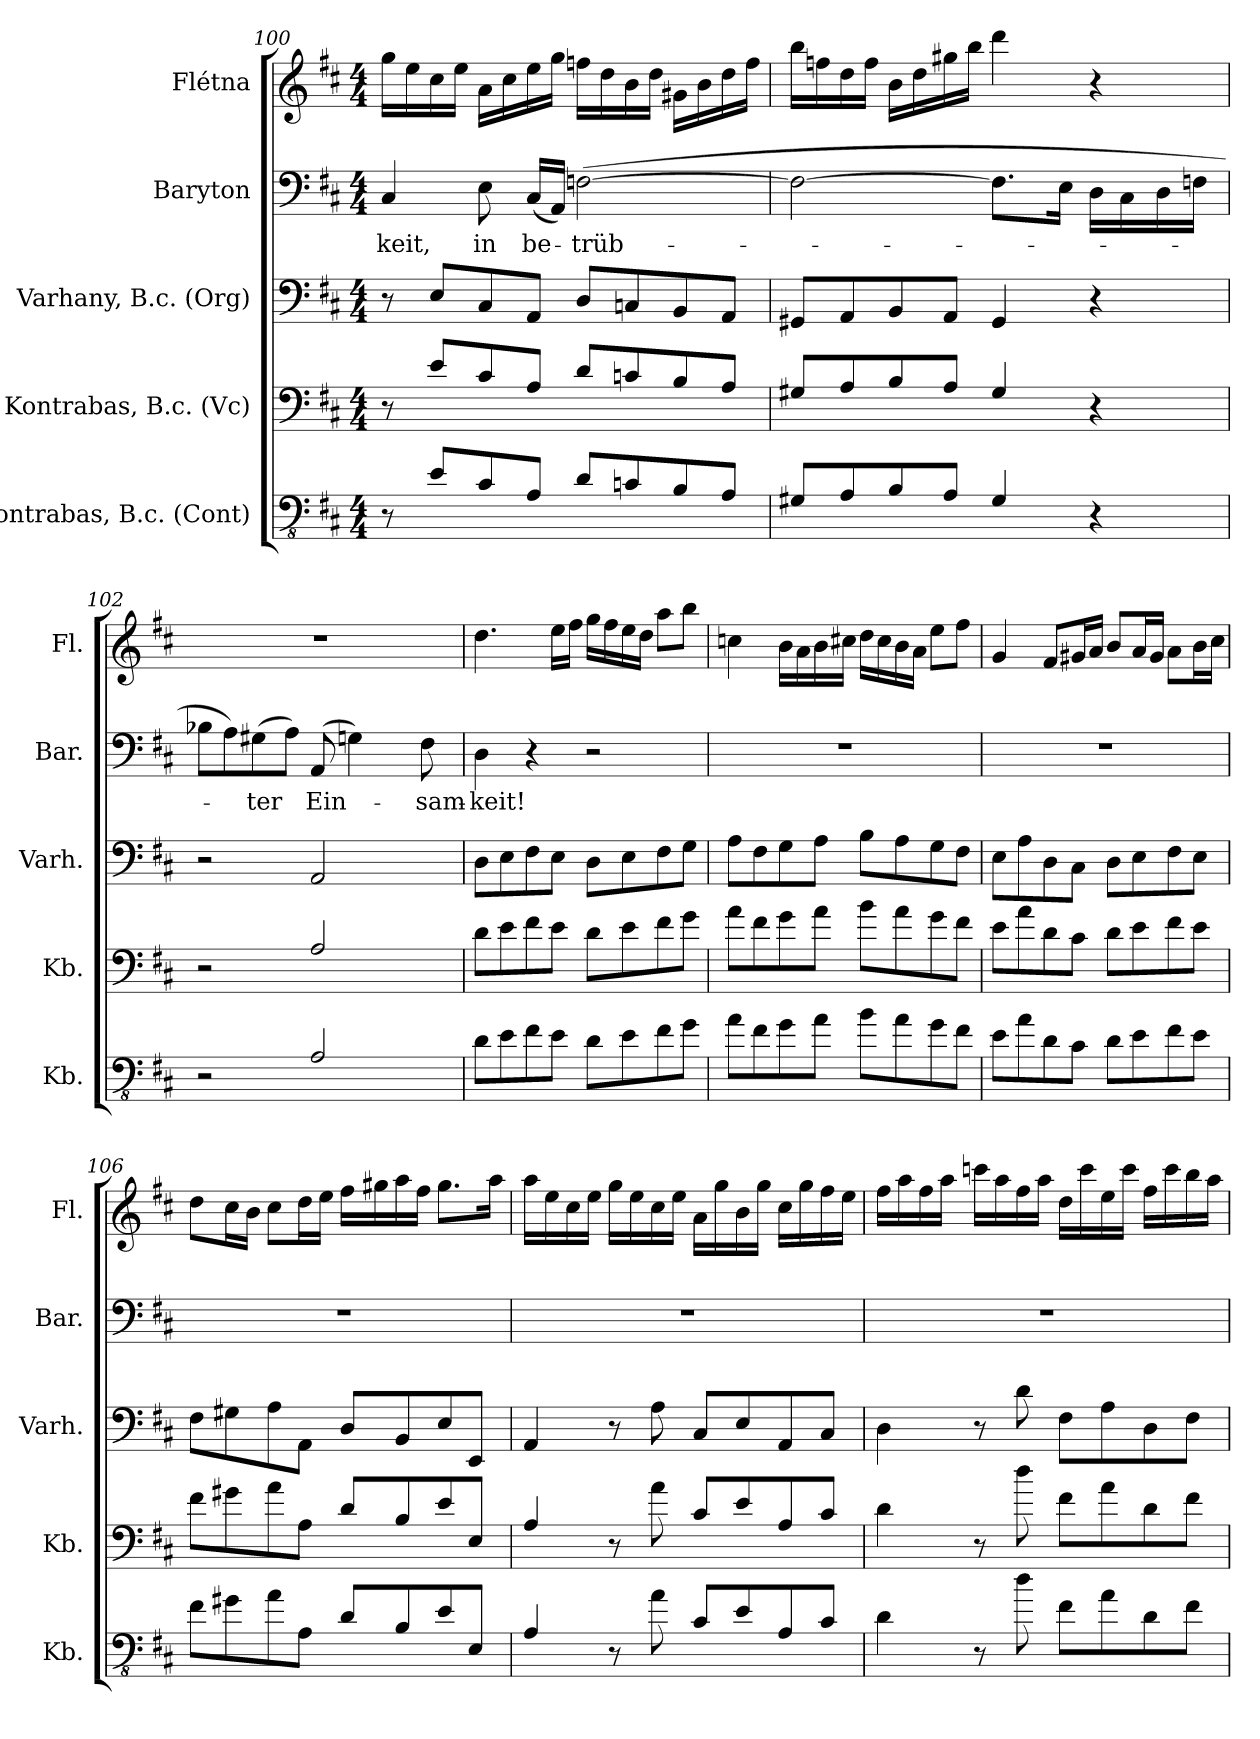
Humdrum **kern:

**kern	**kern	**kern	**kern	**text	**kern
*part5	*part4	*part3	*part2	*part2	*part1
*staff5	*staff4	*staff3	*staff2	*staff2	*staff1
*I"Kontrabas, B.c. (Cont)	*I"Kontrabas, B.c. (Vc)	*I"Varhany, B.c. (Org)	*I"Baryton	*	*I"Flétna
*I'Kb.	*I'Kb.	*I'Varh.	*I'Bar.	*	*I'Fl.
!!LO:LB:g=z
*clefFv4	*clefF4	*clefF4	*clefF4	*	*clefG2
*ITrd7c12	*ITrd7c12	*	*	*	*
*k[f#c#]	*k[f#c#]	*k[f#c#]	*k[f#c#]	*	*k[f#c#]
*M4/4	*M4/4	*M4/4	*M4/4	*	*M4/4
=100	=100	=100	=100	=100	=100
!	!	!	!	!LO:LY:b	!
8r	8r	8r	4C#/	-keit,	16gg\LL
.	.	.	.	.	16ee\
8EE/L	8E/L	8E/L	.	.	16cc#\
.	.	.	.	.	16ee\JJ
!	!	!	!	!LO:LY:b	!
8CC#/	8C#/	8C#/	8E\	in	16a\LL
.	.	.	.	.	16cc#\
!	!	!	!	!LO:LY:b	!
8AAA/J	8AA/J	8AA/J	(<16C#/LL	be-	16ee\
.	.	.	16AA/JJ)	.	16gg\JJ
!	!	!	!	!LO:LY:b	!
8DD/L	8D/L	8D/L	(>[2Fn\	-trüb-	16ffn\LL
.	.	.	.	.	16dd\
8CCn/	8Cn/	8Cn/	.	.	16b\
.	.	.	.	.	16dd\JJ
8BBB/	8BB/	8BB/	.	.	16g#X\LL
.	.	.	.	.	16b\
8AAA/J	8AA/J	8AA/J	.	.	16dd\
.	.	.	.	.	16ff\JJ
=101	=101	=101	=101	=101	=101
*	*	*	*	*	*^
*	*	*	*	*	*	*^
*	*	*	*	*	*	*	*^
*	*	*	*	*	*	*	*	*^
*	*	*	*	*	*	*	*	*	*^
*	*	*	*	*	*	*	*	*	*	*^
*	*	*	*	*	*	*	*	*	*	*	*^
*	*	*	*	*	*	*	*	*	*	*	*	*^
8GGG#X/L	8GG#X/L	8GG#X/L	2F\_	.	16bb\LL	3ryy	3%2ryy	3%2ryy	3%2ryy	2ryy	3%2ryy	3%2ryy	2...ryy
.	.	.	.	.	16ffn\	.	.	.	.	.	.	.	.
8AAA/	8AA/	8AA/	.	.	16dd\	.	.	.	.	.	.	.	.
.	.	.	.	.	16ff\JJ	.	.	.	.	.	.	.	.
8BBB/	8BB/	8BB/	.	.	16b\LL	.	.	.	.	.	.	.	.
.	.	.	.	.	16dd\	.	.	.	.	.	.	.	.
.	.	.	.	.	.	6ryy	.	.	.	.	.	.	.
8AAA/J	8AA/J	8AA/J	.	.	16gg#X\	.	.	.	.	.	.	.	.
.	.	.	.	.	16bb\JJ	.	.	.	.	.	.	.	.
4GGG#/	4GG#/	4GG#/	8.F\L]	.	4ddd\	24ryy	.	.	.	4ryy	.	.	.
*	*	*	*	*	*MM74	*	*	*	*	*	*	*	*
.	.	.	.	.	.	3ryy	.	.	.	.	.	.	.
*	*	*	*	*	*MM73	*	*	*	*	*	*	*	*
.	.	.	.	.	.	.	3ryy	24.ryy	12.ryy	.	6ryy	6.ryy	.
.	.	.	16E\Jk	.	.	.	.	.	.	.	.	.	.
*	*	*	*	*	*MM72	*	*	*	*	*	*	*	*
.	.	.	.	.	.	.	.	6ryy	.	.	.	.	.
4r	4r	4r	16D\LL	.	4r	.	.	.	.	16ryy	.	.	.
*	*	*	*	*	*MM71	*	*	*	*	*	*	*	*
.	.	.	.	.	.	.	.	.	6ryy	.	.	.	.
*	*	*	*	*	*MM70	*	*	*	*	*	*	*	*
.	.	.	16C#\	.	.	.	.	.	.	8.ryy	.	.	.
.	.	.	.	.	.	.	.	.	.	.	48ryy	.	.
*	*	*	*	*	*MM69	*	*	*	*	*	*	*	*
.	.	.	.	.	.	.	.	.	.	.	12..ryy	.	.
*	*	*	*	*	*MM68	*	*	*	*	*	*	*	*
.	.	.	16D\	.	.	12.ryy	.	.	.	.	.	.	.
.	.	.	.	.	.	.	.	12ryy	.	.	.	.	.
*	*	*	*	*	*MM67	*	*	*	*	*	*	*	*
.	.	.	.	.	.	.	.	.	.	.	.	12ryy	.
*	*	*	*	*	*MM65	*	*	*	*	*	*	*	*
.	.	.	16Fn\JJ	.	.	.	.	.	.	.	.	.	16ryy
.	.	.	.	.	.	.	.	.	24ryy	.	.	.	.
*	*	*	*	*	*MM63	*	*	*	*	*	*	*	*
.	.	.	.	.	.	.	.	48ryy	.	.	.	.	.
*	*	*	*	*	*v	*v	*v	*v	*v	*v	*v	*v	*v
!!LO:PB:g=z
=102	=102	=102	=102	=102	=102
*	*	*	*	*	*MM60
*	*	*	*	*	*^
*	*	*	*	*	*	*^
*	*	*	*	*	*	*	*^
*	*	*	*	*	*	*	*	*^
2r	2r	2r	8B-X\L	.	1r	3ryy	3%2ryy	2ryy	2..ryy
.	.	.	8A\)	.	.	.	.	.	.
!	!	!	!	!LO:LY:b	!	!	!	!	!
.	.	.	(>8G#X\	-ter	.	.	.	.	.
.	.	.	.	.	.	6ryy	.	.	.
.	.	.	8A\J)	.	.	.	.	.	.
!	!	!	!	!LO:LY:b	!	!	!	!	!
2AAA/	2AA/	2AA/	(>8AA/	Ein-	.	12ryy	.	4ryy	.
.	.	.	.	.	.	48ryy	.	.	.
*	*	*	*	*	*MM59	*	*	*	*
.	.	.	.	.	.	3ryy	.	.	.
.	.	.	4Gn\)	.	.	.	.	.	.
.	.	.	.	.	.	.	24.ryy	.	.
*	*	*	*	*	*MM57	*	*	*	*
.	.	.	.	.	.	.	6ryy	.	.
.	.	.	.	.	.	.	.	16ryy	.
*	*	*	*	*	*MM56	*	*	*	*
.	.	.	.	.	.	.	.	8.ryy	.
*	*	*	*	*	*MM55	*	*	*	*
!	!	!	!	!LO:LY:b	!	!	!	!	!
.	.	.	8F#\	-sam-	.	.	.	.	8ryy
.	.	.	.	.	.	.	12ryy	.	.
*	*	*	*	*	*MM53	*	*	*	*
.	.	.	.	.	.	24.ryy	.	.	.
*	*	*	*	*	*MM52	*	*	*	*
.	.	.	.	.	.	.	48ryy	.	.
*	*	*	*	*	*v	*v	*v	*v	*v
=103	=103	=103	=103	=103	=103
*	*	*	*	*	*MM75
*	*	*	*	*	*^
*	*	*	*	*	*	*^
*	*	*	*	*	*	*	*^
*	*	*	*	*	*	*	*	*^
!	!	!	!	!LO:LY:b	!	!	!	!	!
*	*	*	*	*	*v	*v	*v	*v	*v
8DD\L	8D\L	8D\L	4D\	-keit!	4.dd\
8EE\	8E\	8E\	.	.	.
8FF#\	8F#\	8F#\	4r	.	.
8EE\J	8E\J	8E\J	.	.	16ee\LL
.	.	.	.	.	16ff#\JJ
8DD\L	8D\L	8D\L	2r	.	16gg\LL
.	.	.	.	.	16ff#\
8EE\	8E\	8E\	.	.	16ee\
.	.	.	.	.	16dd\JJ
8FF#\	8F#\	8F#\	.	.	8aa\L
8GG\J	8G\J	8G\J	.	.	8bb\J
=104	=104	=104	=104	=104	=104
8AA\L	8A\L	8A\L	1r	.	4ccn\
8FF#\	8F#\	8F#\	.	.	.
8GG\	8G\	8G\	.	.	16b\LL
.	.	.	.	.	16a\
8AA\J	8A\J	8A\J	.	.	16b\
.	.	.	.	.	16cc#X\JJ
8BB\L	8B\L	8B\L	.	.	16dd\LL
.	.	.	.	.	16cc#\
8AA\	8A\	8A\	.	.	16b\
.	.	.	.	.	16a\JJ
8GG\	8G\	8G\	.	.	8ee\L
8FF#\J	8F#\J	8F#\J	.	.	8ff#\J
!!LO:LB:g=z
=105	=105	=105	=105	=105	=105
8EE\L	8E\L	8E\L	1r	.	4g/
8AA\	8A\	8A\	.	.	.
8DD\	8D\	8D\	.	.	8f#/L
8CC#\J	8C#\J	8C#\J	.	.	16g#X/L
.	.	.	.	.	16a/JJ
8DD\L	8D\L	8D\L	.	.	8b/L
8EE\	8E\	8E\	.	.	16a/L
.	.	.	.	.	16g#/JJ
8FF#\	8F#\	8F#\	.	.	8a\L
8EE\J	8E\J	8E\J	.	.	16b\L
.	.	.	.	.	16cc#\JJ
=106	=106	=106	=106	=106	=106
8FF#\L	8F#\L	8F#\L	1r	.	8dd\L
8GG#X\	8G#X\	8G#X\	.	.	16cc#\L
.	.	.	.	.	16b\JJ
8AA\	8A\	8A\	.	.	8cc#\L
8AAA\J	8AA\J	8AA\J	.	.	16dd\L
.	.	.	.	.	16ee\JJ
8DD/L	8D/L	8D/L	.	.	16ff#\LL
.	.	.	.	.	16gg#X\
8BBB/	8BB/	8BB/	.	.	16aa\
.	.	.	.	.	16ff#\JJ
8EE/	8E/	8E/	.	.	8.gg#\L
8EEE/J	8EE/J	8EE/J	.	.	.
.	.	.	.	.	16aa\Jk
=107	=107	=107	=107	=107	=107
4AAA/	4AA/	4AA/	1r	.	16aa\LL
.	.	.	.	.	16ee\
.	.	.	.	.	16cc#\
.	.	.	.	.	16ee\JJ
8r	8r	8r	.	.	16gg\LL
.	.	.	.	.	16ee\
8AA\	8A\	8A\	.	.	16cc#\
.	.	.	.	.	16ee\JJ
8CC#/L	8C#/L	8C#/L	.	.	16a\LL
.	.	.	.	.	16gg\
8EE/	8E/	8E/	.	.	16b\
.	.	.	.	.	16gg\JJ
8AAA/	8AA/	8AA/	.	.	16cc#\LL
.	.	.	.	.	16gg\
8CC#/J	8C#/J	8C#/J	.	.	16ff#\
.	.	.	.	.	16ee\JJ
!!LO:PB:g=z
=108	=108	=108	=108	=108	=108
4DD\	4D\	4D\	1r	.	16ff#\LL
.	.	.	.	.	16aa\
.	.	.	.	.	16ff#\
.	.	.	.	.	16aa\JJ
8r	8r	8r	.	.	16cccn\LL
.	.	.	.	.	16aa\
8D\	8d\	8d\	.	.	16ff#\
.	.	.	.	.	16aa\JJ
8FF#\L	8F#\L	8F#\L	.	.	16dd\LL
.	.	.	.	.	16ccc\
8AA\	8A\	8A\	.	.	16ee\
.	.	.	.	.	16ccc\JJ
8DD\	8D\	8D\	.	.	16ff#\LL
.	.	.	.	.	16ccc\
8FF#\J	8F#\J	8F#\J	.	.	16bb\
.	.	.	.	.	16aa\JJ
=	=	=	=	=	=
*-	*-	*-	*-	*-	*-
